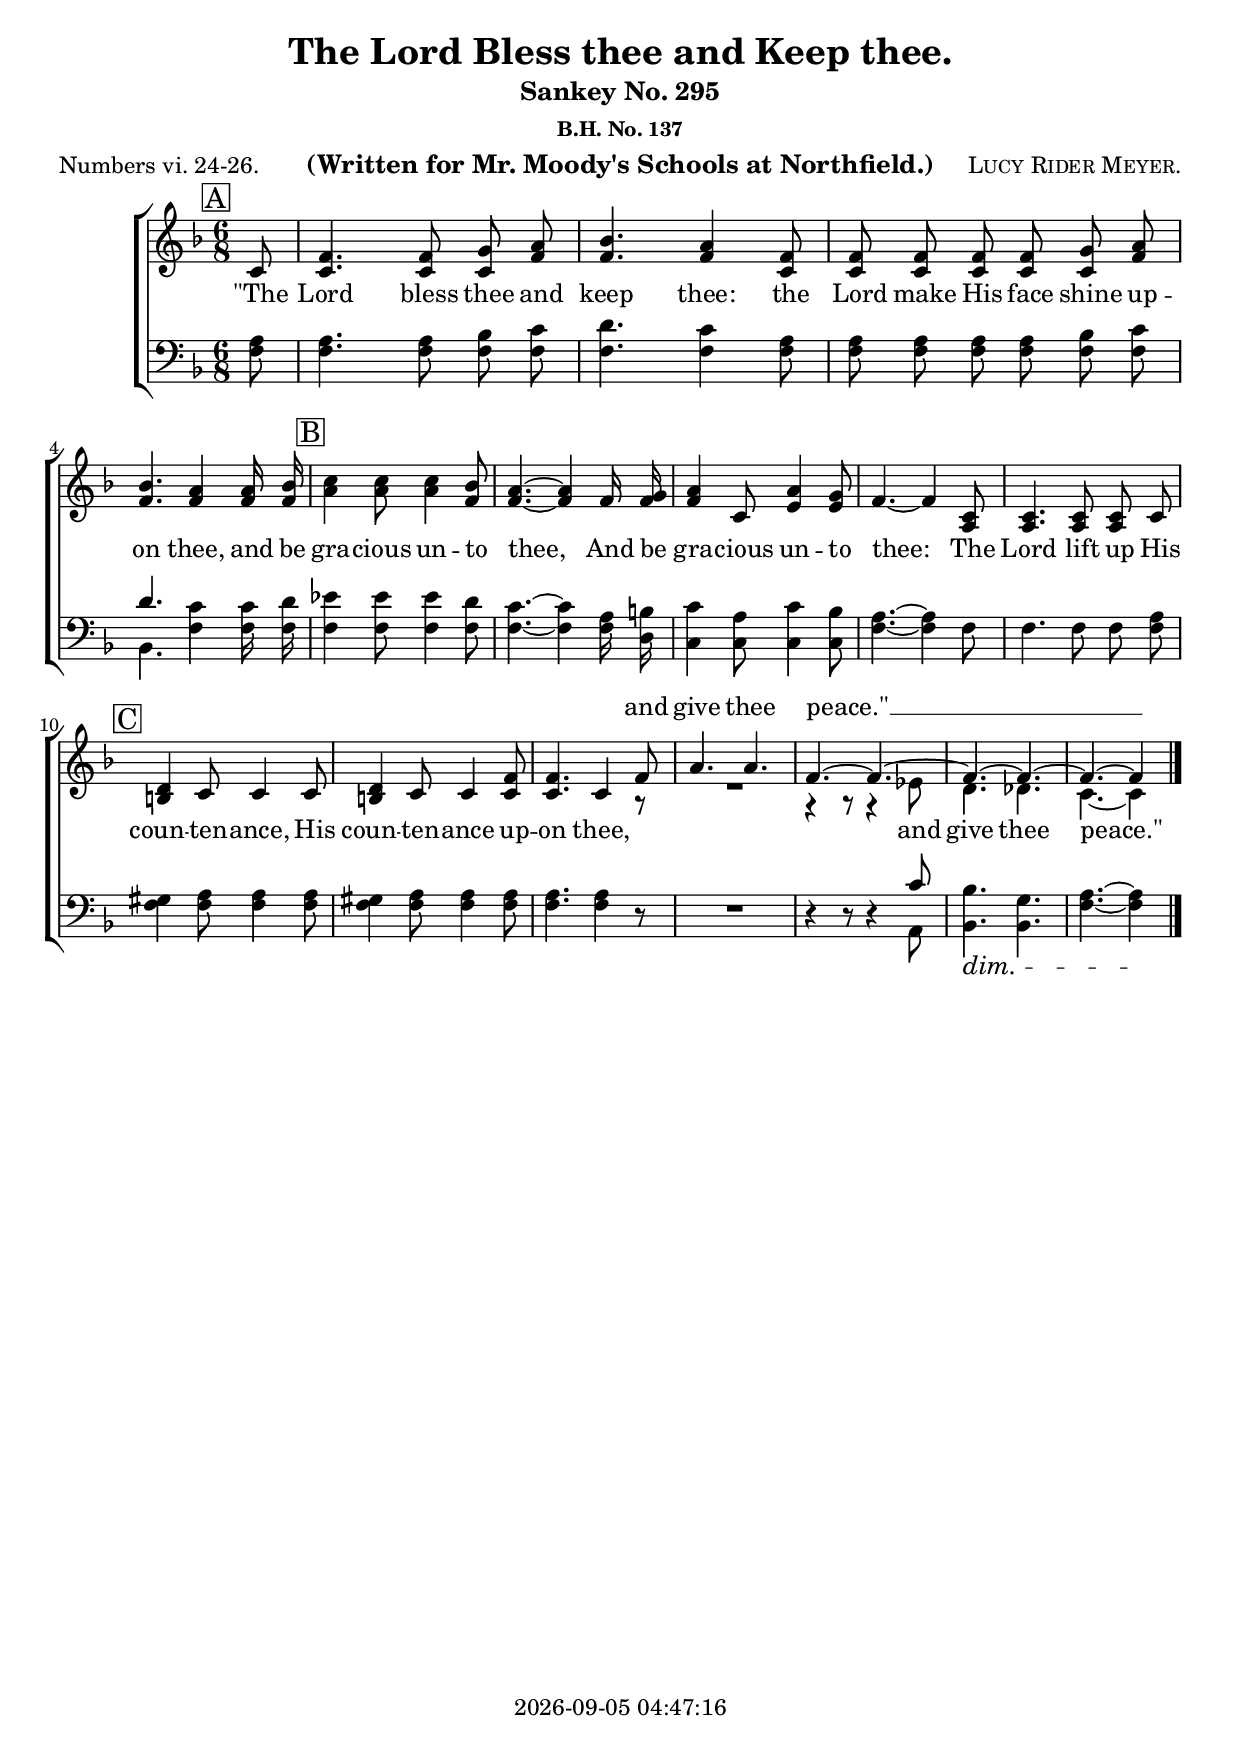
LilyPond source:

\version "2.22.1"

\include "articulate.ly"

today = #(strftime "%Y-%m-%d %H:%M:%S" (localtime (current-time)))

\header {
% centered at top
%  dedication  = "dedication"
  title       = "The Lord Bless thee and Keep thee."
  subtitle    = "Sankey No. 295"
  subsubtitle = "B.H. No. 137"
  instrument  = "(Written for Mr. Moody's Schools at Northfield.)"
  
% arrangement of following lines:
%
%  poet    composer
%  meter   arranger
%  piece       opus

  composer    = \markup\smallCaps "Lucy Rider Meyer."
%  arranger    = "arranger"
%  opus        = "opus"

  poet        = \markup "Numbers vi. 24-26."
%  meter       = \markup\smallCaps "meter"
%  piece       = \markup\smallCaps "piece"

% centered at bottom
% tagline     = "tagline" % default lilypond version
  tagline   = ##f
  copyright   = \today
}

% #(set-global-staff-size 16)

global = {
  \key f \major
  \time 6/8
  \partial 8
}

RehearsalTrack = {
% \set Score.currentBarNumber = #5
  \mark \markup { \box "A" } s8 s2.*4
  \mark \markup { \box "B" }    s2.*5
  \mark \markup { \box "C" }    s2.*6 s4. s4
}

TempoTrack = {
  \set Score.tempoHideNote = ##t
  \tempo 4=120
}

nl = { \bar "||" \break }

soprano = \relative {
  \autoBeamOff
  c'8
  f4. 8 g a
  bes4. a4 f8
  f8 8 8 8 g a
  bes4. a4 16 bes
  c4 8 4 bes8 % B
  a4.~4 f16 g
  a4 c,8 a'4 g8
  f4.~4 c8
  c4. 8 8 8
  d4 c8 4 8 % C
  d4 c8 4 f8
  f4. c4 f8
  a4. 4.
  f4.~4.~
  f4.\omit\dim ~4.~
  f4.~4\omit\p
}

alto = \relative {
  \autoBeamOff
  c'8
  c4. 8 8 f
  f4. 4 c8
  c8 8 8 8 8 f
  f4. 4 16 16
  a4 8 4 f8 % B
  f4.~4 16 16
  f4 c8 e4 8
  f4.~4 a,8
  a4. 8 8 c
  b4 c8 4 8 % C
  b4 c8 4 8
  c4. 4 \partCombineApart  r8
  R2.
  r4 r8 r4 ees8
  d4.\omit\dim des \partCombineAutomatic
  c4.~4\omit\p
}

tenor = \relative {
  \autoBeamOff
  a8
  a4. 8 bes c
  d4. c4 a8
  a8 8 8 8 bes c
  d4. c4 16 d
  ees4 8 4 d8 % B
  c4.~4  a16 b
  c4 a8 c4 bes8
  a4.~4 f8
  f4. 8 8 a
  gis4 a8 4 8 % C
  gis4 a8 4 8
  a4. 4 r8
  R2.
  r4 r8 r4 c8
  bes4._\dim g
  a4.~4\omit\p
}

bass = \relative {
  \autoBeamOff
  f8
  f4. 8 8 8
  f4. 4 8
  f8 8 8 8 8 8
  bes,4. f'4 16 16
  f4 8 4 8 % B
  f4.~4 16 d
  c4 8 4 8
  f4.~4 8
  f4. 8 8 8
  f4 8 4 8 % C
  f4 8 4 8
  f4. 4 r8
  R2.
  r4 r8 r4 a,8
  bes4._\dim 4. f'4.~4\omit\p
}

nom  = {   \set ignoreMelismata = ##t }
yesm = { \unset ignoreMelismata       }

chorus = \lyricmode {
}

verses = 1

wordsSop = \lyricmode {
  _ _ _ _ _ _ _
  _ _ _ _ _ _ _ _ _
  _ _ _ _ _ _ _
  _ _ _ _ _ _ _
  _ _ _ _ _ _ _ _
  _ _ _ _ _ _ _
  and give thee "peace.\"" __
}
  
words = \lyricmode {
  "\"The" Lord bless thee and keep thee:
  the Lord make His face shine up -- on thee,
  and be gra -- cious un -- to thee,
  And be gra -- cious un -- to thee:
  The Lord lift up His coun -- ten -- ance,
  His coun -- ten -- ance up -- on thee,
  and give thee "peace.\""
}
  
wordsMidi = \lyricmode {
  "\"The " "Lord " "bless " "thee " "and " "keep " "thee: "
  "\nthe " "Lord " "make " "His " "face " "shine " up "on " "thee, "
  "\nand " "be " gra "cious " un "to " "thee, "
  "\nAnd " "be " gra "cious " un "to " "thee: "
  "\nThe " "Lord " "lift " "up " "His " coun ten "ance, "
  "\nHis " coun ten "ance " up "on " "thee, "
  "\nand " "give " "thee " "peace.\" "
}

\book {
  \bookOutputSuffix "midi"
  \score {
%    \articulate
        \new ChoirStaff <<
                                % Soprano staff
          \new Staff = soprano
          <<
            \new Voice { \repeat unfold \verses \TempoTrack     }
            \new Voice { \global \repeat unfold \verses \soprano \bar "|." }
            \addlyrics \wordsMidi
          >>
                                % Alto staff
          \new Staff = alto
          <<
            \new Voice { \global \repeat unfold \verses { \alto \nl } \bar "|." }
          >>
                                % Tenor staff
          \new Staff = tenor
          <<
            \clef "treble_8"
            \new Voice { \global \repeat unfold \verses \tenor }
          >>
                                % Bass staff
          \new Staff = bass
          <<
            \clef "bass"
            \new Voice { \global \repeat unfold \verses \bass }
          >>
        >>
    \midi {}
  }
}

\book {
  \bookOutputSuffix "single"
  \score {
        \new ChoirStaff <<
                                  % Joint soprano/alto staff
          \new Staff = women \with { printPartCombineTexts = ##f }
          <<
            \new Voice { \repeat unfold \verses \RehearsalTrack }
            \new Voice { \repeat unfold \verses \TempoTrack }
            \new NullVoice = "alignerS" { \repeat unfold \verses \soprano }
            \new NullVoice = "alignerA" { \repeat unfold \verses \alto }
            \new Voice = "women" \partCombine { \global \repeat unfold \verses \soprano \bar "|." }
                                               { \global \repeat unfold \verses { \alto \nl } \bar "|." }
            \new Lyrics \lyricsto "alignerA" \words
            \new Lyrics \with {alignAboveContext = women} \lyricsto "alignerS" \wordsSop
          >>
                                  % Joint tenor/bass staff
          \new Staff \with { printPartCombineTexts = ##f }
          <<
            \clef "bass"
            \new Voice = "men" \partCombine { \global \repeat unfold \verses \tenor }
                                            { \global \repeat unfold \verses \bass }
          >>
        >>
    \layout {
      indent = 1.5\cm
      \context {
        \Staff \RemoveAllEmptyStaves
      }
    }
  }
}
